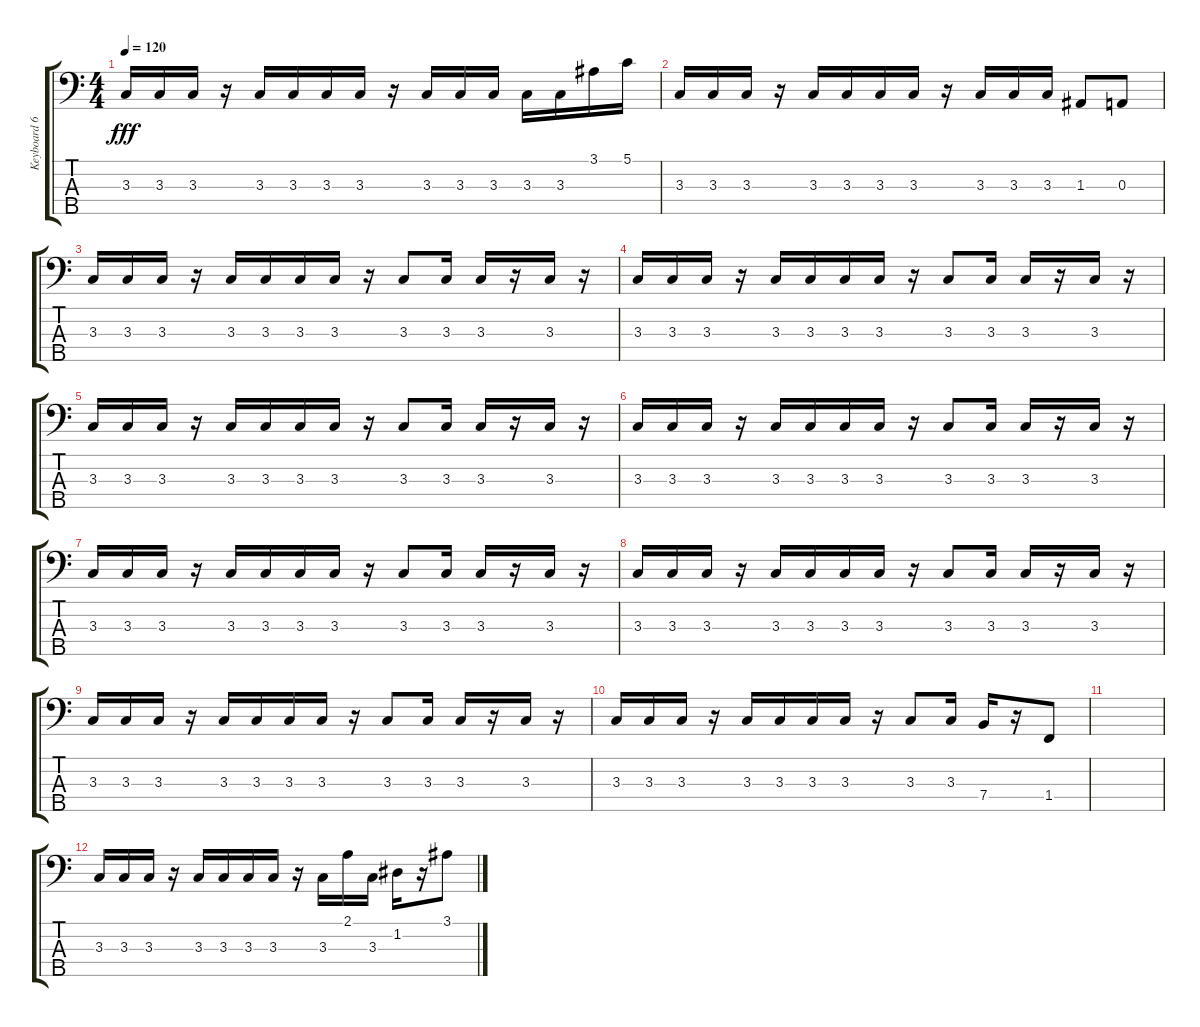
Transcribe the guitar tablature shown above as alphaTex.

\track ("Keyboard 6" "Keyboard 6") {instrument synthbass1}
\staff {score tabs}
\tuning (G2 D2 A1 E1 B0) {hide}
\ts (4 4)
\tempo 120
\clef f4
\ks c
3.3.16{dy fff} 3.3.16 3.3.16 r.16 3.3.16 3.3.16 3.3.16 3.3.16 r.16 3.3.16 3.3.16 3.3.16 3.3.16 3.3.16 3.1.16 5.1.16 |
3.3.16 3.3.16 3.3.16 r.16 3.3.16 3.3.16 3.3.16 3.3.16 r.16 3.3.16 3.3.16 3.3.16 1.3.8 0.3.8 |
3.3.16 3.3.16 3.3.16 r.16 3.3.16 3.3.16 3.3.16 3.3.16 r.16 3.3.8 3.3.16 3.3.16 r.16 3.3.16 r.16 |
3.3.16 3.3.16 3.3.16 r.16 3.3.16 3.3.16 3.3.16 3.3.16 r.16 3.3.8 3.3.16 3.3.16 r.16 3.3.16 r.16 |
3.3.16 3.3.16 3.3.16 r.16 3.3.16 3.3.16 3.3.16 3.3.16 r.16 3.3.8 3.3.16 3.3.16 r.16 3.3.16 r.16 |
3.3.16 3.3.16 3.3.16 r.16 3.3.16 3.3.16 3.3.16 3.3.16 r.16 3.3.8 3.3.16 3.3.16 r.16 3.3.16 r.16 |
3.3.16 3.3.16 3.3.16 r.16 3.3.16 3.3.16 3.3.16 3.3.16 r.16 3.3.8 3.3.16 3.3.16 r.16 3.3.16 r.16 |
3.3.16 3.3.16 3.3.16 r.16 3.3.16 3.3.16 3.3.16 3.3.16 r.16 3.3.8 3.3.16 3.3.16 r.16 3.3.16 r.16 |
3.3.16 3.3.16 3.3.16 r.16 3.3.16 3.3.16 3.3.16 3.3.16 r.16 3.3.8 3.3.16 3.3.16 r.16 3.3.16 r.16 |
3.3.16 3.3.16 3.3.16 r.16 3.3.16 3.3.16 3.3.16 3.3.16 r.16 3.3.8 3.3.16 7.4.16 r.16 1.4.8 |
|
3.3.16 3.3.16 3.3.16 r.16 3.3.16 3.3.16 3.3.16 3.3.16 r.16 3.3.16 2.1.16 3.3.16 1.2.16 r.16 3.1.8
